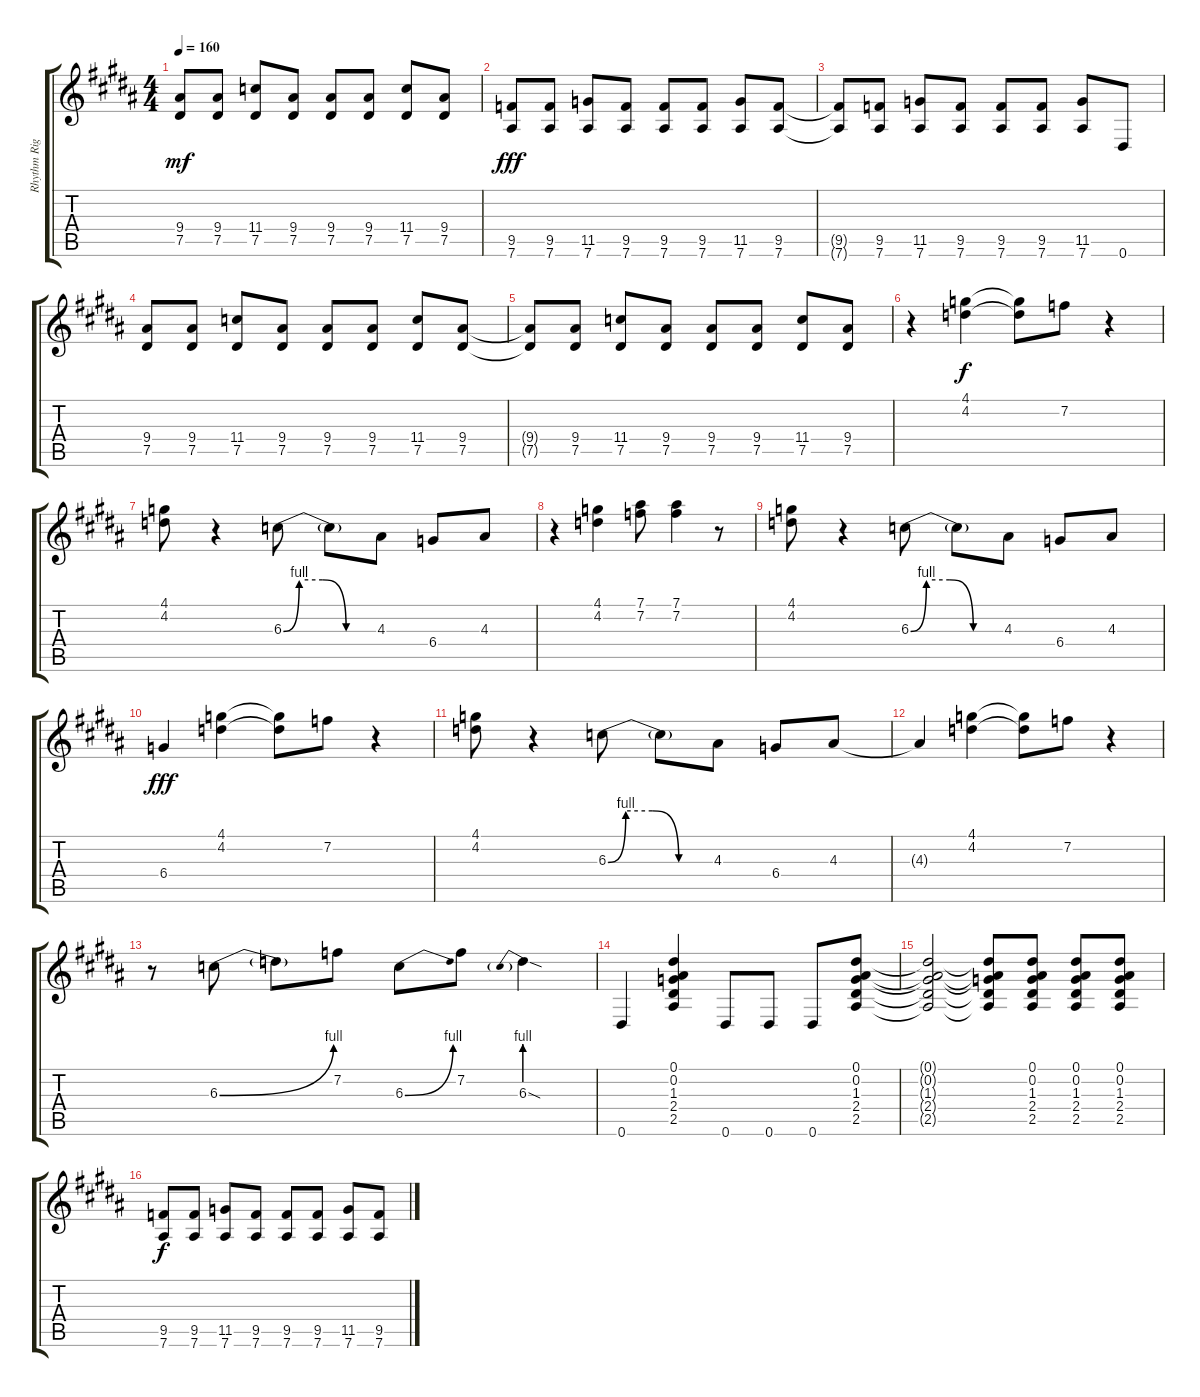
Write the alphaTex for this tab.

\track ("Rhythm Right" "Rhythm Rig") {instrument distortionguitar}
\staff {score tabs}
\tuning (Eb4 Bb3 Gb3 Db3 Ab2 Eb2) {hide}
\ts (4 4)
\tempo 160
\clef g2
\ks g#minor
(9.4{t} 7.5{t}).8{dy mf} (9.4 7.5).8 (11.4 7.5).8 (9.4 7.5).8 (9.4 7.5).8 (9.4 7.5).8 (11.4 7.5).8 (9.4 7.5).8 |
\ks b
(9.5 7.6).8{dy fff} (9.5 7.6).8 (11.5 7.6).8 (9.5 7.6).8 (9.5 7.6).8 (9.5 7.6).8 (11.5 7.6).8 (9.5 7.6).8 |
\ks g#minor
(9.5{t} 7.6{t}).8 (9.5 7.6).8 (11.5 7.6).8 (9.5 7.6).8 (9.5 7.6).8 (9.5 7.6).8 (11.5 7.6).8 0.6.8 |
(9.4 7.5).8 (9.4 7.5).8 (11.4 7.5).8 (9.4 7.5).8 (9.4 7.5).8 (9.4 7.5).8 (11.4 7.5).8 (9.4 7.5).8 |
(9.4{t} 7.5{t}).8 (9.4 7.5).8 (11.4 7.5).8 (9.4 7.5).8 (9.4 7.5).8 (9.4 7.5).8 (11.4 7.5).8 (9.4 7.5).8 |
\ks b
r.4 (4.1 4.2).4{dy f} (4.1{t} 4.2{t}).8 7.2.8 r.4 |
\ks g#minor
(4.1 4.2).8 r.4 6.3{be (custom 0 0 10 4 25 4 40 0 60 0)}.8 6.3{t}.8 4.3.8 6.4.8 4.3.8 |
r.4 (4.1 4.2).4 (7.1 7.2).8 (7.1 7.2).4 r.8 |
(4.1 4.2).8 r.4 6.3{be (custom 0 0 10 4 25 4 40 0 60 0)}.8 6.3{t}.8 4.3.8 6.4.8 4.3.8 |
\ks b
6.4.4{dy fff} (4.1 4.2).4 (4.1{t} 4.2{t}).8 7.2.8 r.4 |
\ks g#minor
(4.1 4.2).8 r.4 6.3{be (custom 0 0 10 4 25 4 40 0 60 0)}.8 6.3{t}.8 4.3.8 6.4.8 4.3.8 |
4.3{t}.4 (4.1 4.2).4 (4.1{t} 4.2{t}).8 7.2.8 r.4 |
r.8 6.3{be (bend 0 0 60 4)}.8 6.3{t}.8 7.2.8 6.3{be (bend 0 0 60 4)}.8 7.2.8 6.3{be (prebend 0 4 60 4) sod}.4 |
\ks b
0.6.4 (0.1 0.2 1.3 2.4 2.5).4 0.6.8 0.6.8 0.6.8 (0.1 0.2 1.3 2.4 2.5).8 |
\ks g#minor
(0.1{t} 0.2{t} 1.3{t} 2.4{t} 2.5{t}).2 (0.1{t} 0.2{t} 1.3{t} 2.4{t} 2.5{t}).8 (0.1 0.2 1.3 2.4 2.5).8 (0.1 0.2 1.3 2.4 2.5).8 (0.1 0.2 1.3 2.4 2.5).8 |
\ks b
(9.5 7.6).8{dy f} (9.5 7.6).8 (11.5 7.6).8 (9.5 7.6).8 (9.5 7.6).8 (9.5 7.6).8 (11.5 7.6).8 (9.5 7.6).8
